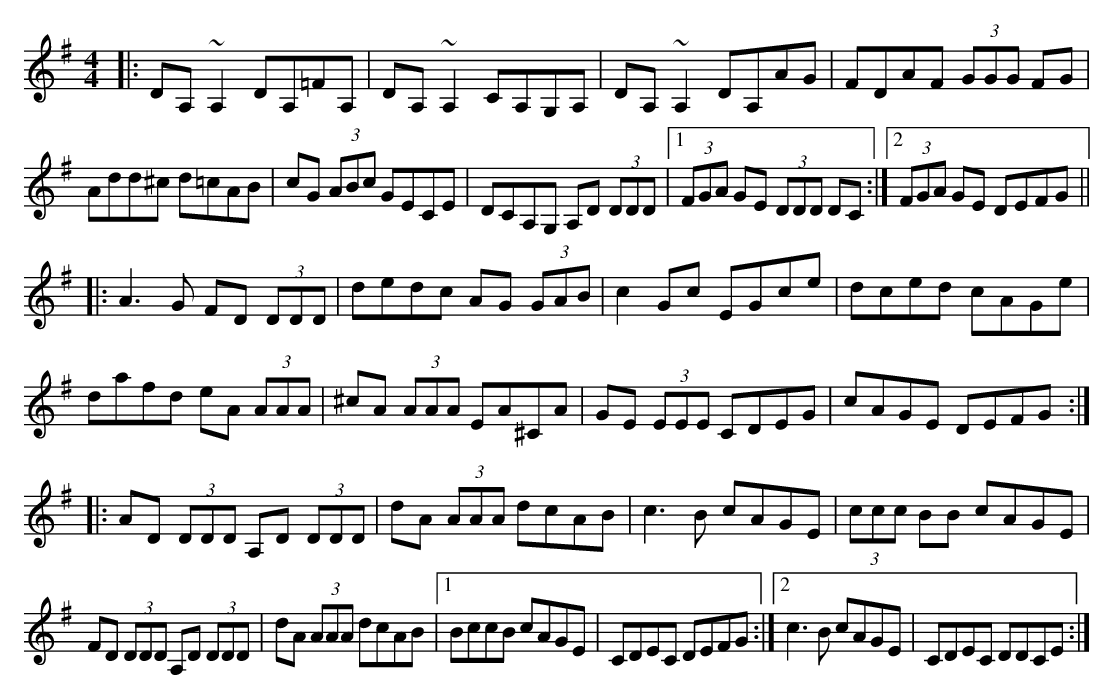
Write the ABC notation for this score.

X:1
M:4/4
K:Dmix
|:DA,~A,2 DA,=FA,|DA,~A,2 CA,G,A,|DA,~A,2 DA,AG|FDAF (3GGG FG|
Add^c d=cAB|cG (3ABc GECE|DCA,G, A,D (3DDD|1 (3FGA GE (3DDD DC:|2 (3FGA GE DEFG||
|:A3G FD (3DDD|dedc AG (3GAB|c2Gc EGce|dced cAGe|
dafd eA (3AAA|^cA (3AAA EA^CA|GE (3EEE CDEG|cAGE DEFG:|
|:AD (3DDD A,D (3DDD|dA (3AAA dcAB|c3B cAGE|(3ccc BB cAGE|
FD (3DDD A,D (3DDD|dA (3AAA dcAB|1 BccB cAGE|CDEC DEFG:|2 c3B cAGE|CDEC DDCE:|
